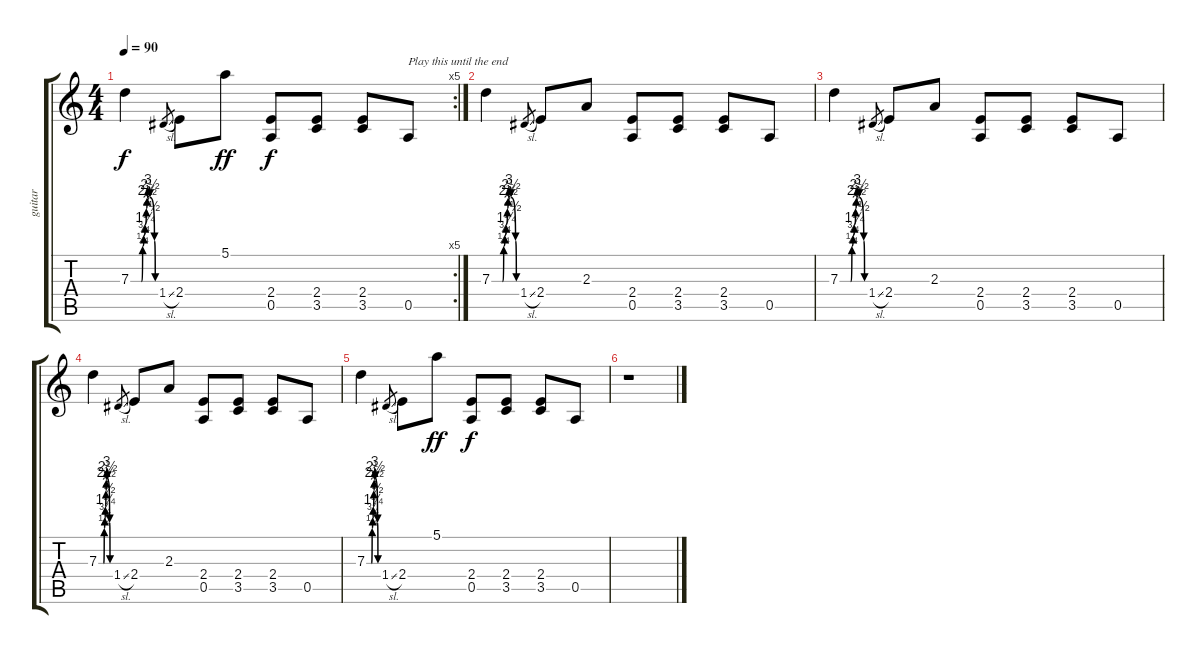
\track ("guitar" "guitar") {instrument electricguitarclean}
\staff {score tabs}
\tuning (E4 B3 G3 D3 A2 E2) {hide}
\rc 5
\ts (4 4)
\tempo 90
\clef g2
\ks c
7.3{be (custom 0 0 26 0 29 1 32 3 35 5 38 8 40 10 42 12 44 12 47 10 58 2 60 0)}.4{dy f} 1.4{sl}.8{gr} 2.4.8 5.1.8{dy ff} (2.4 0.5).8{dy f} (2.4 3.5).8 (2.4 3.5).8 0.5.8{txt "Play this until the end"} |
7.3{be (custom 0 0 26 0 29 1 32 3 35 5 38 8 40 10 42 12 44 12 47 10 58 2 60 0)}.4{volume 4} 1.4{sl}.8{gr} 2.4.8 2.3.8 (2.4 0.5).8 (2.4 3.5).8 (2.4 3.5).8 0.5.8 |
7.3{be (custom 0 0 26 0 29 1 32 3 35 5 38 8 40 10 42 12 44 12 47 10 58 2 60 0)}.4 1.4{sl}.8{gr} 2.4.8 2.3.8 (2.4 0.5).8 (2.4 3.5).8 (2.4 3.5).8 0.5.8 |
7.3{be (custom 0 0 26 0 29 1 32 3 35 5 38 8 40 10 42 12 44 12 47 10 58 2 60 0)}.4{volume 0} 1.4{sl}.8{gr} 2.4.8 2.3.8 (2.4 0.5).8 (2.4 3.5).8 (2.4 3.5).8 0.5.8 |
7.3{be (custom 0 0 26 0 29 1 32 3 35 5 38 8 40 10 42 12 44 12 47 10 58 2 60 0)}.4 1.4{sl}.8{gr} 2.4.8 5.1.8{dy ff} (2.4 0.5).8{dy f} (2.4 3.5).8 (2.4 3.5).8 0.5.8 |
r.1
